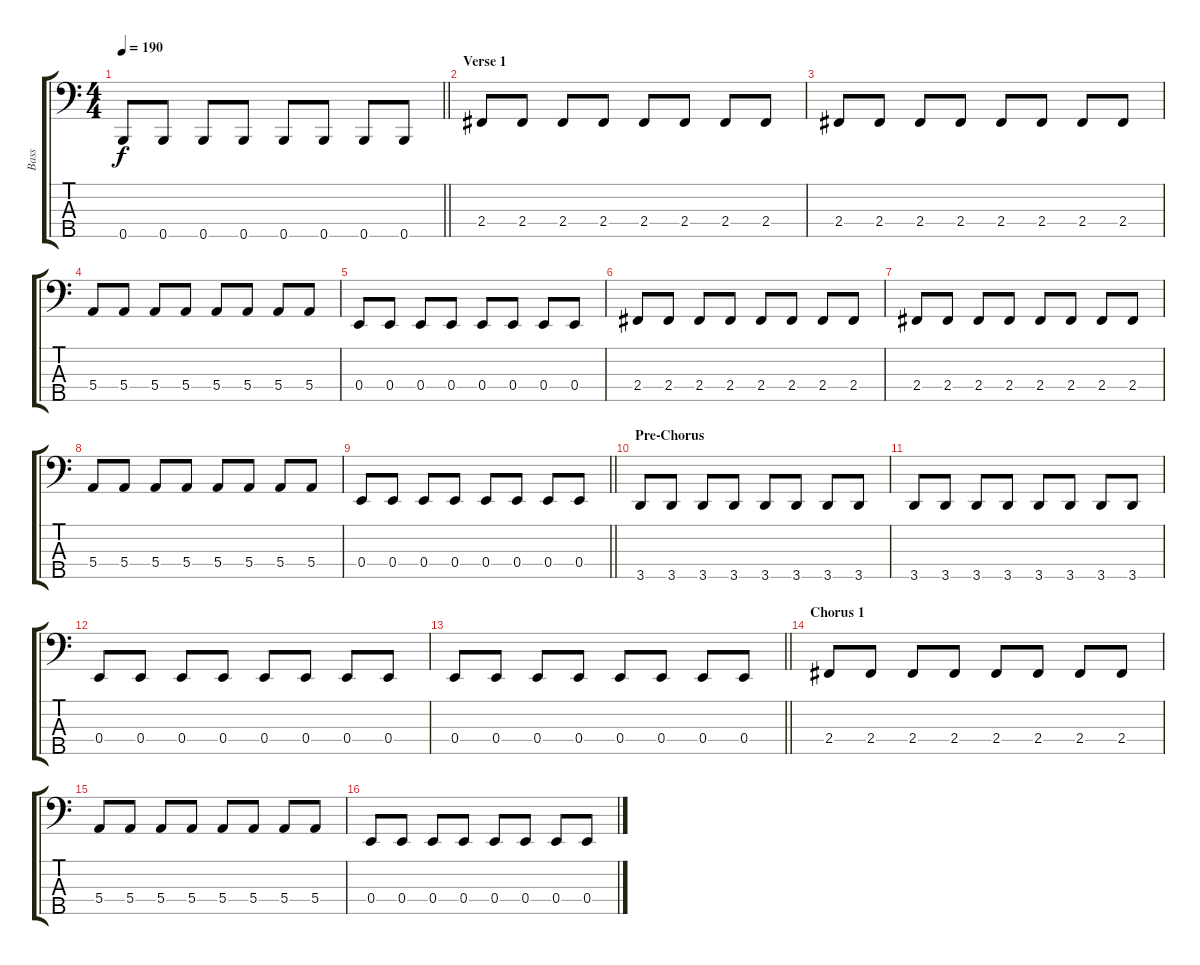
\track ("Bass" "Bass") {instrument electricbassfinger}
\staff {score tabs}
\tuning (G2 D2 A1 E1 B0) {hide}
\ts (4 4)
\tempo 190
\clef f4
\barLineRight lightlight
\ks c
0.5.8{dy f} 0.5.8 0.5.8 0.5.8 0.5.8 0.5.8 0.5.8 0.5.8 |
\section ("" "Verse 1")
2.4.8 2.4.8 2.4.8 2.4.8 2.4.8 2.4.8 2.4.8 2.4.8 |
2.4.8 2.4.8 2.4.8 2.4.8 2.4.8 2.4.8 2.4.8 2.4.8 |
5.4.8 5.4.8 5.4.8 5.4.8 5.4.8 5.4.8 5.4.8 5.4.8 |
0.4.8 0.4.8 0.4.8 0.4.8 0.4.8 0.4.8 0.4.8 0.4.8 |
2.4.8 2.4.8 2.4.8 2.4.8 2.4.8 2.4.8 2.4.8 2.4.8 |
2.4.8 2.4.8 2.4.8 2.4.8 2.4.8 2.4.8 2.4.8 2.4.8 |
5.4.8 5.4.8 5.4.8 5.4.8 5.4.8 5.4.8 5.4.8 5.4.8 |
\barLineRight lightlight
0.4.8 0.4.8 0.4.8 0.4.8 0.4.8 0.4.8 0.4.8 0.4.8 |
\section ("" "Pre-Chorus")
3.5.8 3.5.8 3.5.8 3.5.8 3.5.8 3.5.8 3.5.8 3.5.8 |
3.5.8 3.5.8 3.5.8 3.5.8 3.5.8 3.5.8 3.5.8 3.5.8 |
0.4.8 0.4.8 0.4.8 0.4.8 0.4.8 0.4.8 0.4.8 0.4.8 |
\barLineRight lightlight
0.4.8 0.4.8 0.4.8 0.4.8 0.4.8 0.4.8 0.4.8 0.4.8 |
\section ("" "Chorus 1")
2.4.8 2.4.8 2.4.8 2.4.8 2.4.8 2.4.8 2.4.8 2.4.8 |
5.4.8 5.4.8 5.4.8 5.4.8 5.4.8 5.4.8 5.4.8 5.4.8 |
0.4.8 0.4.8 0.4.8 0.4.8 0.4.8 0.4.8 0.4.8 0.4.8
